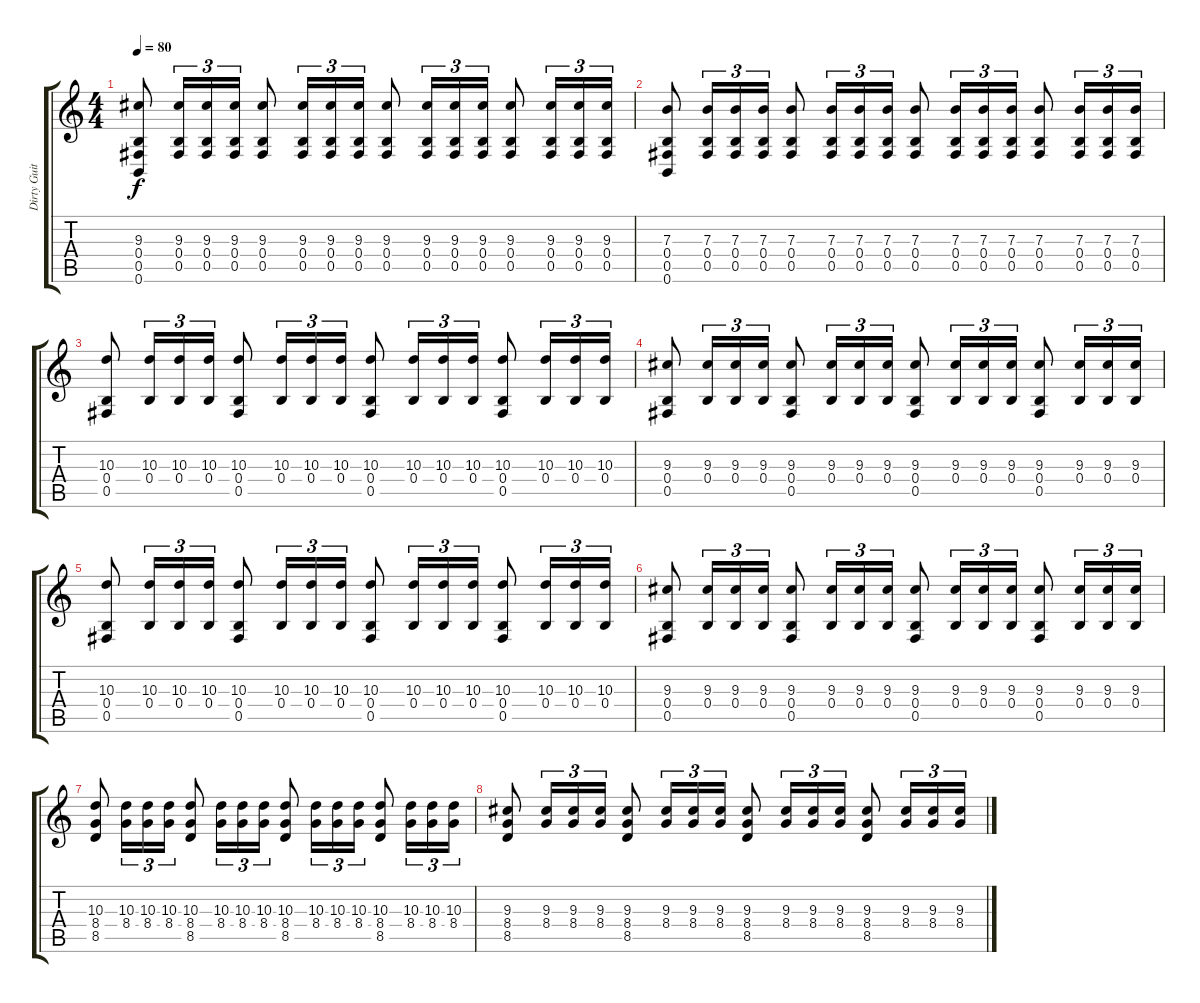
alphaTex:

\track ("Dirty Guitar" "Dirty Guit") {instrument overdrivenguitar}
\staff {score tabs}
\tuning (Db4 Ab3 E3 B2 Gb2 B1) {hide}
\ts (4 4)
\tempo 80
\clef g2
\ks c
(9.3 0.4 0.5 0.6).8{dy f} (9.3 0.4 0.5).16{tu (3 2)} (9.3 0.4 0.5).16{tu (3 2)} (9.3 0.4 0.5).16{tu (3 2)} (9.3 0.4 0.5).8 (9.3 0.4 0.5).16{tu (3 2)} (9.3 0.4 0.5).16{tu (3 2)} (9.3 0.4 0.5).16{tu (3 2)} (9.3 0.4 0.5).8 (9.3 0.4 0.5).16{tu (3 2)} (9.3 0.4 0.5).16{tu (3 2)} (9.3 0.4 0.5).16{tu (3 2)} (9.3 0.4 0.5).8 (9.3 0.4 0.5).16{tu (3 2)} (9.3 0.4 0.5).16{tu (3 2)} (9.3 0.4 0.5).16{tu (3 2)} |
(7.3 0.4 0.5 0.6).8 (7.3 0.4 0.5).16{tu (3 2)} (7.3 0.4 0.5).16{tu (3 2)} (7.3 0.4 0.5).16{tu (3 2)} (7.3 0.4 0.5).8 (7.3 0.4 0.5).16{tu (3 2)} (7.3 0.4 0.5).16{tu (3 2)} (7.3 0.4 0.5).16{tu (3 2)} (7.3 0.4 0.5).8 (7.3 0.4 0.5).16{tu (3 2)} (7.3 0.4 0.5).16{tu (3 2)} (7.3 0.4 0.5).16{tu (3 2)} (7.3 0.4 0.5).8 (7.3 0.4 0.5).16{tu (3 2)} (7.3 0.4 0.5).16{tu (3 2)} (7.3 0.4 0.5).16{tu (3 2)} |
(10.3 0.4 0.5).8 (10.3 0.4).16{tu (3 2)} (10.3 0.4).16{tu (3 2)} (10.3 0.4).16{tu (3 2)} (10.3 0.4 0.5).8 (10.3 0.4).16{tu (3 2)} (10.3 0.4).16{tu (3 2)} (10.3 0.4).16{tu (3 2)} (10.3 0.4 0.5).8 (10.3 0.4).16{tu (3 2)} (10.3 0.4).16{tu (3 2)} (10.3 0.4).16{tu (3 2)} (10.3 0.4 0.5).8 (10.3 0.4).16{tu (3 2)} (10.3 0.4).16{tu (3 2)} (10.3 0.4).16{tu (3 2)} |
(9.3 0.4 0.5).8 (9.3 0.4).16{tu (3 2)} (9.3 0.4).16{tu (3 2)} (9.3 0.4).16{tu (3 2)} (9.3 0.4 0.5).8 (9.3 0.4).16{tu (3 2)} (9.3 0.4).16{tu (3 2)} (9.3 0.4).16{tu (3 2)} (9.3 0.4 0.5).8 (9.3 0.4).16{tu (3 2)} (9.3 0.4).16{tu (3 2)} (9.3 0.4).16{tu (3 2)} (9.3 0.4 0.5).8 (9.3 0.4).16{tu (3 2)} (9.3 0.4).16{tu (3 2)} (9.3 0.4).16{tu (3 2)} |
(10.3 0.4 0.5).8 (10.3 0.4).16{tu (3 2)} (10.3 0.4).16{tu (3 2)} (10.3 0.4).16{tu (3 2)} (10.3 0.4 0.5).8 (10.3 0.4).16{tu (3 2)} (10.3 0.4).16{tu (3 2)} (10.3 0.4).16{tu (3 2)} (10.3 0.4 0.5).8 (10.3 0.4).16{tu (3 2)} (10.3 0.4).16{tu (3 2)} (10.3 0.4).16{tu (3 2)} (10.3 0.4 0.5).8 (10.3 0.4).16{tu (3 2)} (10.3 0.4).16{tu (3 2)} (10.3 0.4).16{tu (3 2)} |
(9.3 0.4 0.5).8 (9.3 0.4).16{tu (3 2)} (9.3 0.4).16{tu (3 2)} (9.3 0.4).16{tu (3 2)} (9.3 0.4 0.5).8 (9.3 0.4).16{tu (3 2)} (9.3 0.4).16{tu (3 2)} (9.3 0.4).16{tu (3 2)} (9.3 0.4 0.5).8 (9.3 0.4).16{tu (3 2)} (9.3 0.4).16{tu (3 2)} (9.3 0.4).16{tu (3 2)} (9.3 0.4 0.5).8 (9.3 0.4).16{tu (3 2)} (9.3 0.4).16{tu (3 2)} (9.3 0.4).16{tu (3 2)} |
(10.3 8.4 8.5).8 (10.3 8.4).16{tu (3 2)} (10.3 8.4).16{tu (3 2)} (10.3 8.4).16{tu (3 2)} (10.3 8.4 8.5).8 (10.3 8.4).16{tu (3 2)} (10.3 8.4).16{tu (3 2)} (10.3 8.4).16{tu (3 2)} (10.3 8.4 8.5).8 (10.3 8.4).16{tu (3 2)} (10.3 8.4).16{tu (3 2)} (10.3 8.4).16{tu (3 2)} (10.3 8.4 8.5).8 (10.3 8.4).16{tu (3 2)} (10.3 8.4).16{tu (3 2)} (10.3 8.4).16{tu (3 2)} |
(9.3 8.4 8.5).8 (9.3 8.4).16{tu (3 2)} (9.3 8.4).16{tu (3 2)} (9.3 8.4).16{tu (3 2)} (9.3 8.4 8.5).8 (9.3 8.4).16{tu (3 2)} (9.3 8.4).16{tu (3 2)} (9.3 8.4).16{tu (3 2)} (9.3 8.4 8.5).8 (9.3 8.4).16{tu (3 2)} (9.3 8.4).16{tu (3 2)} (9.3 8.4).16{tu (3 2)} (9.3 8.4 8.5).8 (9.3 8.4).16{tu (3 2)} (9.3 8.4).16{tu (3 2)} (9.3 8.4).16{tu (3 2)}
